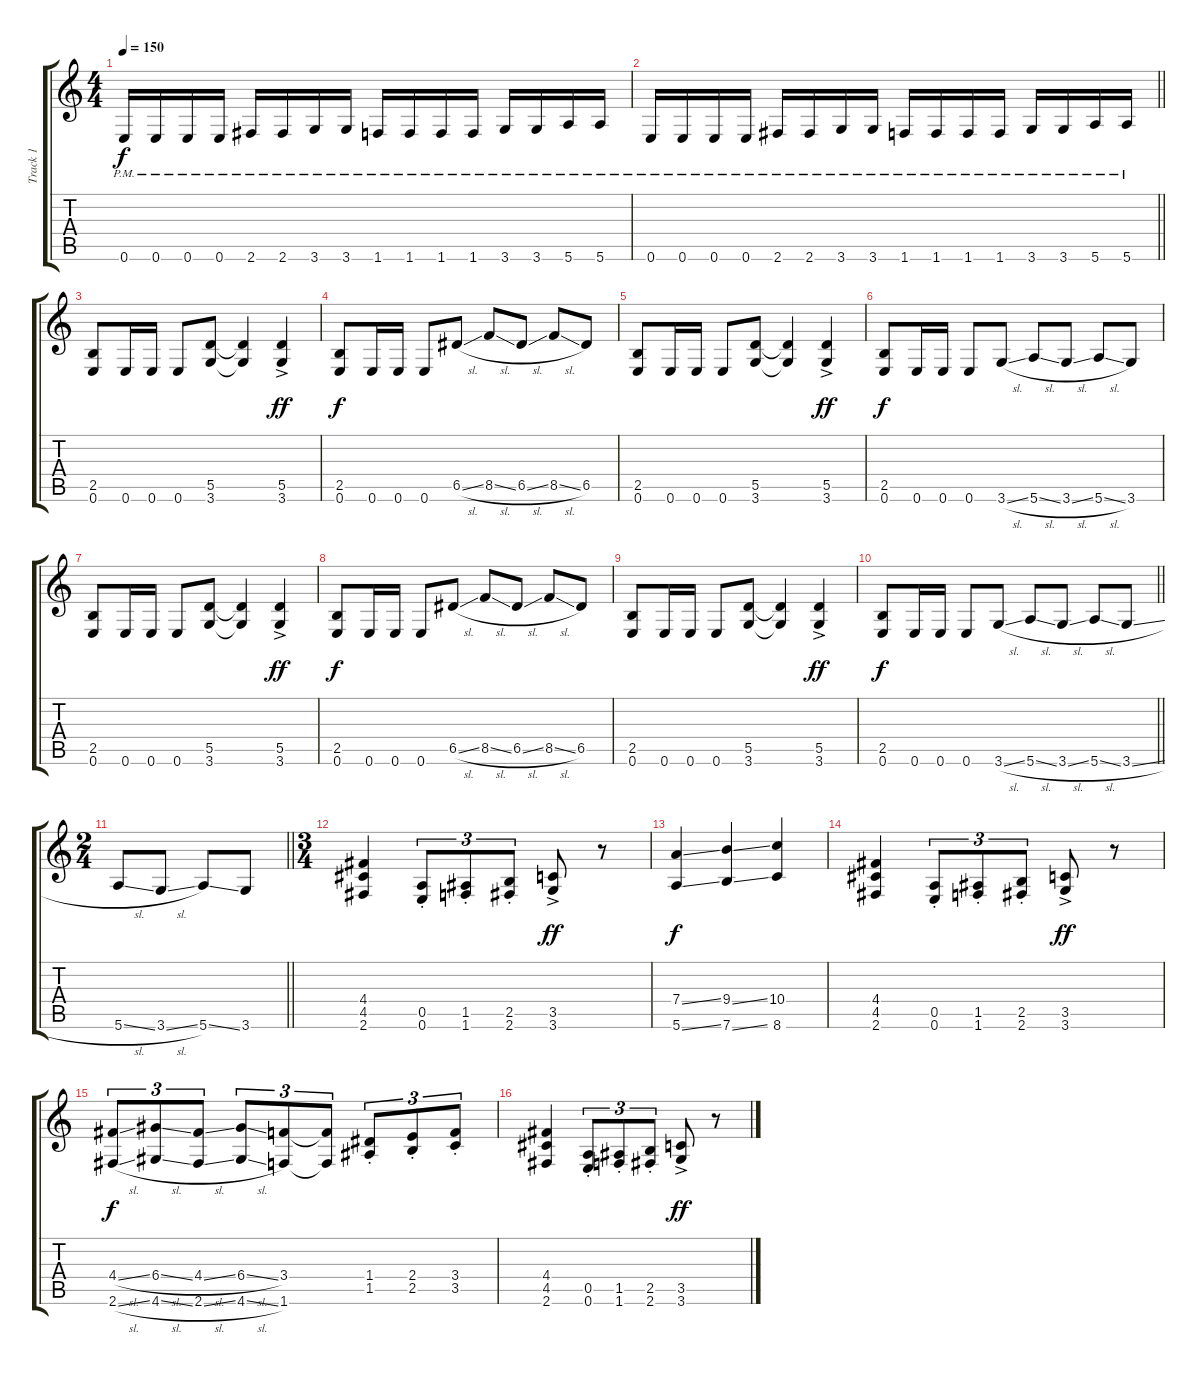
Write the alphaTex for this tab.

\track ("Track 1" "Track 1") {instrument distortionguitar}
\staff {score tabs}
\tuning (E4 B3 G3 D3 A2 E2) {hide}
\ts (4 4)
\tempo 150
\clef g2
\ks c
0.6{pm}.16{dy f} 0.6{pm}.16 0.6{pm}.16 0.6{pm}.16 2.6{pm}.16 2.6{pm}.16 3.6{pm}.16 3.6{pm}.16 1.6{pm}.16 1.6{pm}.16 1.6{pm}.16 1.6{pm}.16 3.6{pm}.16 3.6{pm}.16 5.6{pm}.16 5.6{pm}.16 |
\barLineRight lightlight
0.6{pm}.16 0.6{pm}.16 0.6{pm}.16 0.6{pm}.16 2.6{pm}.16 2.6{pm}.16 3.6{pm}.16 3.6{pm}.16 1.6{pm}.16 1.6{pm}.16 1.6{pm}.16 1.6{pm}.16 3.6{pm}.16 3.6{pm}.16 5.6{pm}.16 5.6{pm}.16 |
(2.5 0.6).8 0.6.16 0.6.16 0.6.8 (5.5 3.6).8 (5.5{t} 3.6{t}).4 (5.5{ac} 3.6).4{dy ff} |
(2.5 0.6).8{dy f} 0.6.16 0.6.16 0.6.8 6.5{sl}.8 8.5{sl}.8 6.5{sl}.8 8.5{sl}.8 6.5.8 |
(2.5 0.6).8 0.6.16 0.6.16 0.6.8 (5.5 3.6).8 (5.5{t} 3.6{t}).4 (5.5{ac} 3.6).4{dy ff} |
(2.5 0.6).8{dy f} 0.6.16 0.6.16 0.6.8 3.6{sl}.8 5.6{sl}.8 3.6{sl}.8 5.6{sl}.8 3.6.8 |
(2.5 0.6).8 0.6.16 0.6.16 0.6.8 (5.5 3.6).8 (5.5{t} 3.6{t}).4 (5.5{ac} 3.6).4{dy ff} |
(2.5 0.6).8{dy f} 0.6.16 0.6.16 0.6.8 6.5{sl}.8 8.5{sl}.8 6.5{sl}.8 8.5{sl}.8 6.5.8 |
(2.5 0.6).8 0.6.16 0.6.16 0.6.8 (5.5 3.6).8 (5.5{t} 3.6{t}).4 (5.5{ac} 3.6).4{dy ff} |
\barLineRight lightlight
(2.5 0.6).8{dy f} 0.6.16 0.6.16 0.6.8 3.6{sl}.8 5.6{sl}.8 3.6{sl}.8 5.6{sl}.8 3.6{sl}.8 |
\ts (2 4)
\barLineRight lightlight
5.6{sl}.8 3.6{sl}.8 5.6{ss}.8 3.6.8 |
\ts (3 4)
(4.4 4.5 2.6).4 (0.5{st} 0.6{st}).8{tu (3 2)} (1.5{st} 1.6{st}).8{tu (3 2)} (2.5{st} 2.6{st}).8{tu (3 2)} (3.5{ac} 3.6{ac}).8{dy ff} r.8 |
(7.4{ss} 5.6{ss}).4{dy f} (9.4{ss} 7.6{ss}).4 (10.4 8.6).4 |
(4.4 4.5 2.6).4 (0.5{st} 0.6{st}).8{tu (3 2)} (1.5{st} 1.6{st}).8{tu (3 2)} (2.5{st} 2.6{st}).8{tu (3 2)} (3.5{ac} 3.6{ac}).8{dy ff} r.8 |
(4.4{sl} 2.6{sl}).8{tu (3 2) dy f} (6.4{sl} 4.6{sl}).8{tu (3 2)} (4.4{sl} 2.6{sl}).8{tu (3 2)} (6.4{sl} 4.6{sl}).8{tu (3 2)} (3.4 1.6).8{tu (3 2)} (3.4{t} 1.6{t}).8{tu (3 2)} (1.4{st} 1.5{st}).8{tu (3 2)} (2.4{st} 2.5{st}).8{tu (3 2)} (3.4{st} 3.5{st}).8{tu (3 2)} |
(4.4 4.5 2.6).4 (0.5{st} 0.6{st}).8{tu (3 2)} (1.5{st} 1.6{st}).8{tu (3 2)} (2.5{st} 2.6{st}).8{tu (3 2)} (3.5{ac} 3.6{ac}).8{dy ff} r.8
